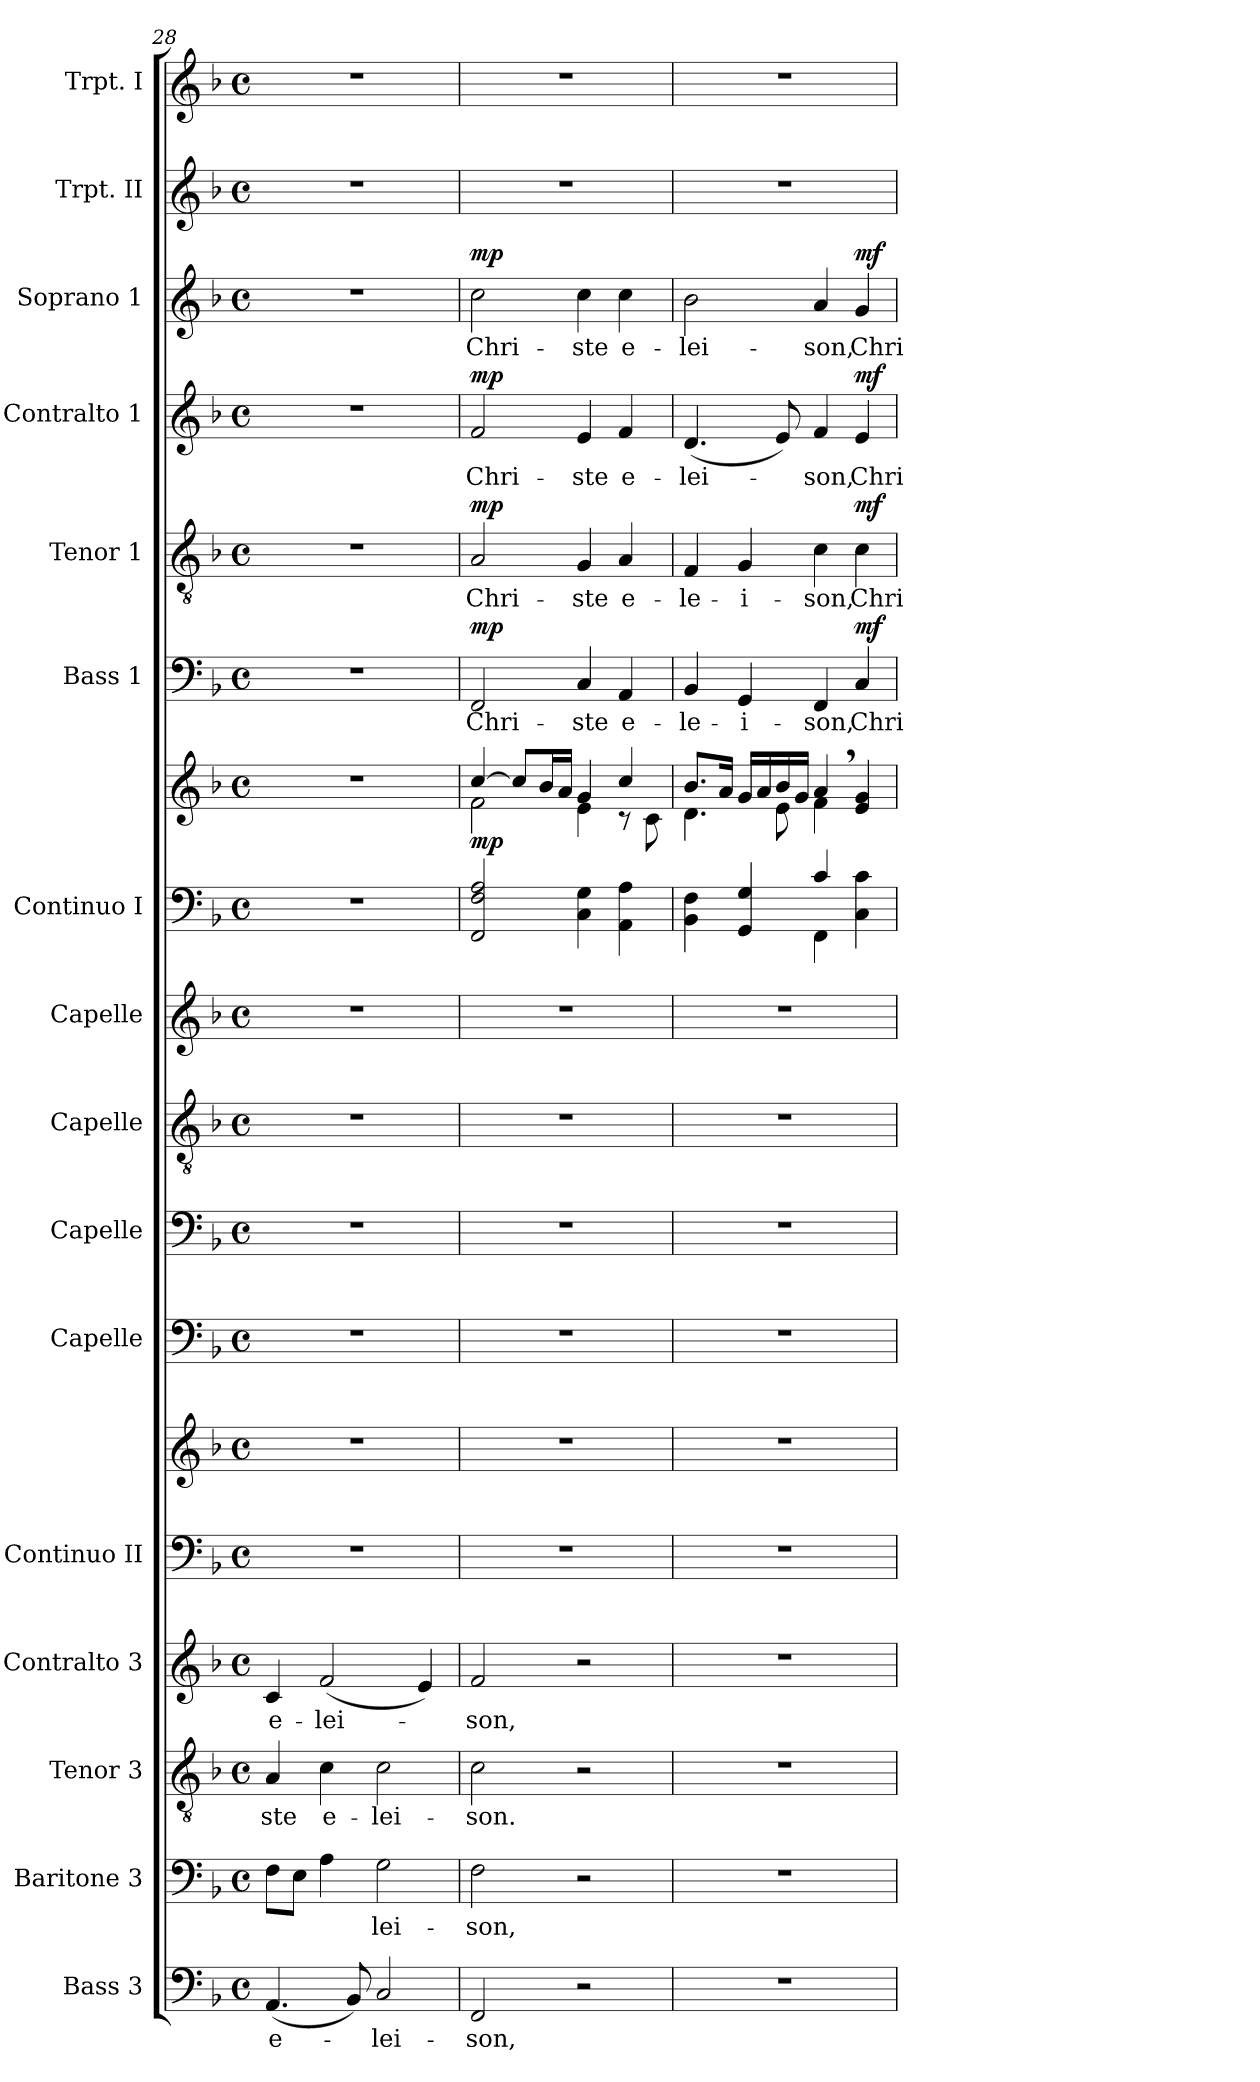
**kern	**text	**kern	**text	**kern	**text	**kern	**text	**kern	**kern	**kern	**kern	**kern	**kern	**kern	**kern	**dynam	**kern	**text	**dynam	**kern	**text	**dynam	**kern	**text	**dynam	**kern	**text	**dynam	**kern	**kern
*part16	*part16	*part15	*part15	*part14	*part14	*part13	*part13	*part12	*part12	*part11	*part10	*part9	*part8	*part7	*part7	*part7	*part6	*part6	*part6	*part5	*part5	*part5	*part4	*part4	*part4	*part3	*part3	*part3	*part2	*part1
*staff18	*staff18	*staff17	*staff17	*staff16	*staff16	*staff15	*staff15	*staff14	*staff13	*staff12	*staff11	*staff10	*staff9	*staff8	*staff7	*staff7/8	*staff6	*staff6	*staff6	*staff5	*staff5	*staff5	*staff4	*staff4	*staff4	*staff3	*staff3	*staff3	*staff2	*staff1
*I"Bass 3	*	*I"Baritone 3	*	*I"Tenor 3	*	*I"Contralto 3	*	*I"Continuo II	*	*I"Capelle	*I"Capelle	*I"Capelle	*I"Capelle	*I"Continuo I	*	*	*I"Bass 1	*	*	*I"Tenor 1	*	*	*I"Contralto 1	*	*	*I"Soprano 1	*	*	*I"Trpt. II	*I"Trpt. I
*I'Bass 3	*	*I'Bar. 3	*	*I'T 3	*	*I'CAlt. 3	*	*I'Cont. II	*	*I'Capelle	*I'Capelle	*I'Capelle	*I'Capelle	*I'Cont. I	*	*	*I'B 1	*	*	*I'T 1	*	*	*I'CAlt. 1	*	*	*I'Sop. 1	*	*	*I'Trpt. II	*I'Trpt. I
*clefF4	*	*clefF4	*	*clefGv2	*	*clefG2	*	*clefF4	*clefG2	*clefF4	*clefF4	*clefGv2	*clefG2	*clefF4	*clefG2	*	*clefF4	*	*	*clefGv2	*	*	*clefG2	*	*	*clefG2	*	*	*clefG2	*clefG2
*k[b-]	*	*k[b-]	*	*k[b-]	*	*k[b-]	*	*k[b-]	*k[b-]	*k[b-]	*k[b-]	*k[b-]	*k[b-]	*k[b-]	*k[b-]	*	*k[b-]	*	*	*k[b-]	*	*	*k[b-]	*	*	*k[b-]	*	*	*k[b-]	*k[b-]
*F:	*	*F:	*	*F:	*	*F:	*	*F:	*F:	*F:	*F:	*F:	*F:	*F:	*F:	*	*F:	*	*	*F:	*	*	*F:	*	*	*F:	*	*	*F:	*F:
*M4/4	*	*M4/4	*	*M4/4	*	*M4/4	*	*M4/4	*M4/4	*M4/4	*M4/4	*M4/4	*M4/4	*M4/4	*M4/4	*	*M4/4	*	*	*M4/4	*	*	*M4/4	*	*	*M4/4	*	*	*M4/4	*M4/4
*met(c)	*	*met(c)	*	*met(c)	*	*met(c)	*	*met(c)	*met(c)	*met(c)	*met(c)	*met(c)	*met(c)	*met(c)	*met(c)	*	*met(c)	*	*	*met(c)	*	*	*met(c)	*	*	*met(c)	*	*	*met(c)	*met(c)
=28	=28	=28	=28	=28	=28	=28	=28	=28	=28	=28	=28	=28	=28	=28	=28	=28	=28	=28	=28	=28	=28	=28	=28	=28	=28	=28	=28	=28	=28	=28
(4.AA/	e-	8F\L	.	4A/	-ste	4c/	e-	1r	1r	1r	1r	1r	1r	1r	1r	.	1r	.	.	1r	.	.	1r	.	.	1r	.	.	1r	1r
.	.	8E\J	.	.	.	.	.	.	.	.	.	.	.	.	.	.	.	.	.	.	.	.	.	.	.	.	.	.	.	.
.	.	4A\	.	4c\	e-	(2f/	-lei-	.	.	.	.	.	.	.	.	.	.	.	.	.	.	.	.	.	.	.	.	.	.	.
8BB-/)	.	.	.	.	.	.	.	.	.	.	.	.	.	.	.	.	.	.	.	.	.	.	.	.	.	.	.	.	.	.
2C/	-lei-	2G\	-lei-	2c\	-lei-	.	.	.	.	.	.	.	.	.	.	.	.	.	.	.	.	.	.	.	.	.	.	.	.	.
.	.	.	.	.	.	4e/)	.	.	.	.	.	.	.	.	.	.	.	.	.	.	.	.	.	.	.	.	.	.	.	.
=29	=29	=29	=29	=29	=29	=29	=29	=29	=29	=29	=29	=29	=29	=29	=29	=29	=29	=29	=29	=29	=29	=29	=29	=29	=29	=29	=29	=29	=29	=29
*	*	*	*	*	*	*	*	*	*	*	*	*	*	*	*^	*	*	*	*	*	*	*	*	*	*	*	*	*	*	*
!	!	!	!	!	!	!	!	!	!	!	!	!	!	!	!	!	!LO:DY:b	!	!	!LO:DY:a	!	!	!LO:DY:a	!	!	!LO:DY:a	!	!	!LO:DY:a	!	!
2FF/	-son,	2F\	-son,	2c\	-son.	2f/	-son,	1r	1r	1r	1r	1r	1r	2FF/ 2F!/ 2A/	[>4cc/	2f\	mp	2FF/	Chri-	mp	2A/	Chri-	mp	2f/	Chri-	mp	2cc\	Chri-	mp	1r	1r
.	.	.	.	.	.	.	.	.	.	.	.	.	.	.	8cc/L]	.	.	.	.	.	.	.	.	.	.	.	.	.	.	.	.
.	.	.	.	.	.	.	.	.	.	.	.	.	.	.	16b-/L	.	.	.	.	.	.	.	.	.	.	.	.	.	.	.	.
.	.	.	.	.	.	.	.	.	.	.	.	.	.	.	16a/JJ	.	.	.	.	.	.	.	.	.	.	.	.	.	.	.	.
2r	.	2r	.	2r	.	2r	.	.	.	.	.	.	.	4C\ 4G\	4g/	4e\	.	4C/	-ste	.	4G/	-ste	.	4e/	-ste	.	4cc\	-ste	.	.	.
.	.	.	.	.	.	.	.	.	.	.	.	.	.	4AA\ 4A\	4cc/	8rc	.	4AA/	e-	.	4A/	e-	.	4f/	e-	.	4cc\	e-	.	.	.
.	.	.	.	.	.	.	.	.	.	.	.	.	.	.	.	8c\	.	.	.	.	.	.	.	.	.	.	.	.	.	.	.
=30	=30	=30	=30	=30	=30	=30	=30	=30	=30	=30	=30	=30	=30	=30	=30	=30	=30	=30	=30	=30	=30	=30	=30	=30	=30	=30	=30	=30	=30	=30	=30
*	*	*	*	*	*	*	*	*	*	*	*	*	*	*^	*	*	*	*	*	*	*	*	*	*	*	*	*	*	*	*	*
1r	.	1r	.	1r	.	1r	.	1r	1r	1r	1r	1r	1r	4BB-\ 4F\	2ryy	8.b-/L	4.d\	.	4BB-/	-le-	.	4F/	-le-	.	(4.d/	-lei-	.	2b-\	-lei-	.	1r	1r
.	.	.	.	.	.	.	.	.	.	.	.	.	.	.	.	16a/Jk	.	.	.	.	.	.	.	.	.	.	.	.	.	.	.	.
.	.	.	.	.	.	.	.	.	.	.	.	.	.	4GG/ 4G/	.	16g/LL	.	.	4GG/	-i-	.	4G/	-i-	.	.	.	.	.	.	.	.	.
.	.	.	.	.	.	.	.	.	.	.	.	.	.	.	.	16a/	.	.	.	.	.	.	.	.	.	.	.	.	.	.	.	.
.	.	.	.	.	.	.	.	.	.	.	.	.	.	.	.	16b-/	8e\	.	.	.	.	.	.	.	8e/)	.	.	.	.	.	.	.
.	.	.	.	.	.	.	.	.	.	.	.	.	.	.	.	16g/JJ	.	.	.	.	.	.	.	.	.	.	.	.	.	.	.	.
.	.	.	.	.	.	.	.	.	.	.	.	.	.	4FF\	4c/	4a,>/	4f\	.	4FF/	-son,	.	4c\	-son,	.	4f/	-son,	.	4a/	-son,	.	.	.
!	!	!	!	!	!	!	!	!	!	!	!	!	!	!	!	!	!	!	!	!	!LO:DY:a	!	!	!LO:DY:a	!	!	!LO:DY:a	!	!	!LO:DY:a	!	!
.	.	.	.	.	.	.	.	.	.	.	.	.	.	4ryy	4C\ 4c\	4e/ 4g/	4ryy	.	4C/	Chri-	mf	4c\	Chri-	mf	4e/	Chri-	mf	4g/	Chri-	mf	.	.
*	*	*	*	*	*	*	*	*	*	*	*	*	*	*v	*v	*	*	*	*	*	*	*	*	*	*	*	*	*	*	*	*	*
*	*	*	*	*	*	*	*	*	*	*	*	*	*	*	*v	*v	*	*	*	*	*	*	*	*	*	*	*	*	*	*	*
=	=	=	=	=	=	=	=	=	=	=	=	=	=	=	=	=	=	=	=	=	=	=	=	=	=	=	=	=	=	=
*-	*-	*-	*-	*-	*-	*-	*-	*-	*-	*-	*-	*-	*-	*-	*-	*-	*-	*-	*-	*-	*-	*-	*-	*-	*-	*-	*-	*-	*-	*-
